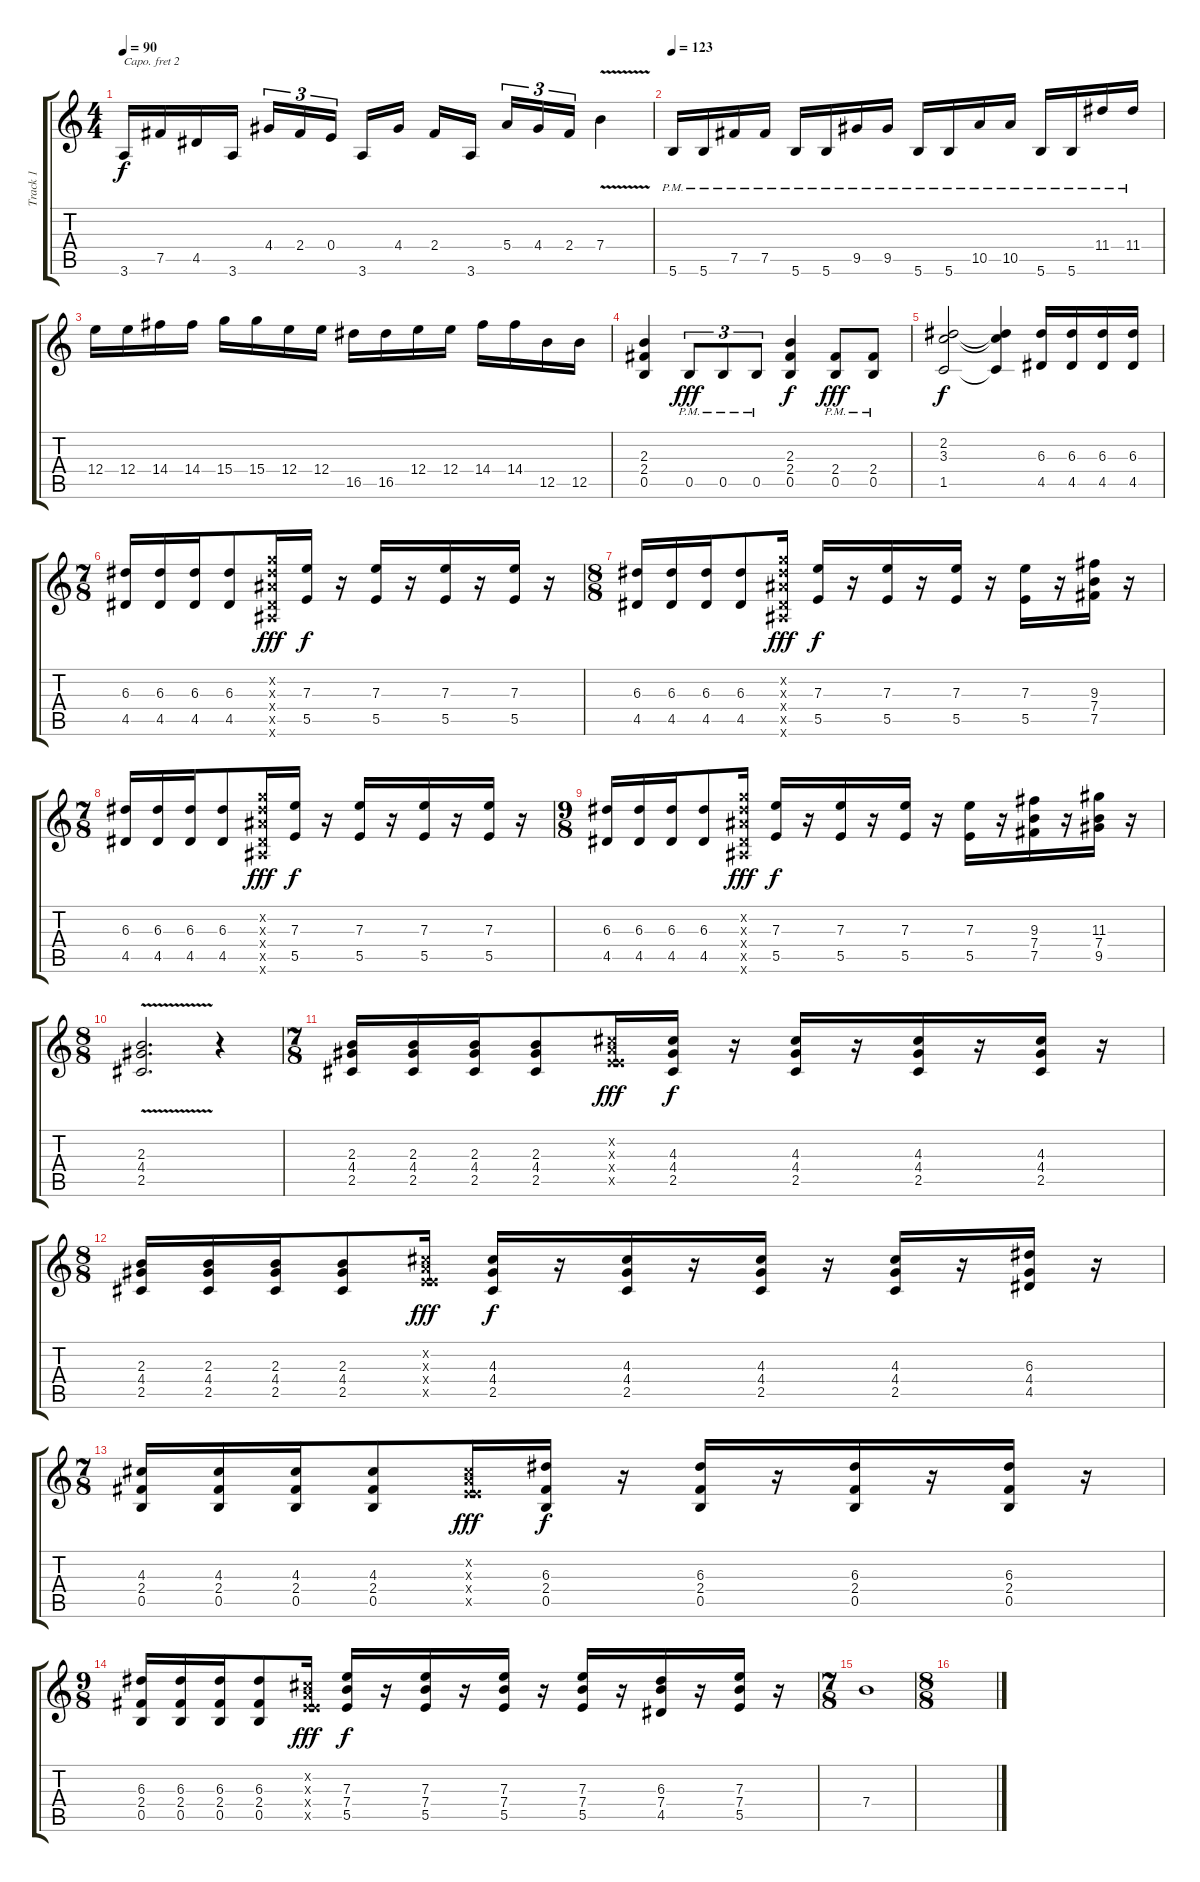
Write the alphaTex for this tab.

\track ("Track 1" "Track 1") {instrument electricguitarclean}
\staff {score tabs}
\capo 2
\tuning (E4 B3 G3 D3 A2 E2) {hide}
\ts (4 4)
\tempo 90
\clef g2
\ks c
3.6.16{dy f volume 9 instrument overdrivenguitar} 7.5.16 4.5.16 3.6.16 4.4.16{tu (3 2)} 2.4.16{tu (3 2)} 0.4.16{tu (3 2) beam splitsecondary} 3.6.16 4.4.16 2.4.16 3.6.16{beam splitsecondary} 5.4.16{tu (3 2)} 4.4.16{tu (3 2)} 2.4.16{tu (3 2)} 7.4{v}.4 |
\tempo 123
5.6{pm}.16 5.6{pm}.16 7.5{pm}.16 7.5{pm}.16 5.6{pm}.16 5.6{pm}.16 9.5{pm}.16 9.5{pm}.16 5.6{pm}.16 5.6{pm}.16 10.5{pm}.16 10.5{pm}.16 5.6{pm}.16 5.6{pm}.16 11.4{pm}.16 11.4{pm}.16 |
12.4.16 12.4.16 14.4.16 14.4.16 15.4.16 15.4.16 12.4.16 12.4.16 16.5.16 16.5.16 12.4.16 12.4.16 14.4.16 14.4.16 12.5.16 12.5.16 |
(2.3 2.4 0.5).4 0.5{pm}.8{tu (3 2) dy fff} 0.5{pm}.8{tu (3 2)} 0.5{pm}.8{tu (3 2)} (2.3 2.4 0.5).4{dy f} (2.4{pm} 0.5{pm}).8{dy fff} (2.4{pm} 0.5{pm}).8 |
(2.2 3.3 1.5).2{dy f} (2.2{t} 3.3{t} 1.5{t}).4 (6.3 4.5).16 (6.3 4.5).16 (6.3 4.5).16 (6.3 4.5).16 |
\ts (7 8)
(6.3 4.5).16 (6.3 4.5).16 (6.3 4.5).16 (6.3 4.5).8 (6.2{x} 6.3{x} 6.4{x} 4.5{x} 4.6{x}).16{dy fff} (7.3 5.5).16{dy f} r.16 (7.3 5.5).16 r.16 (7.3 5.5).16 r.16 (7.3 5.5).16 r.16 |
\ts (8 8)
(6.3 4.5).16 (6.3 4.5).16 (6.3 4.5).16 (6.3 4.5).8 (6.2{x} 6.3{x} 6.4{x} 4.5{x} 4.6{x}).16{dy fff} (7.3 5.5).16{dy f} r.16 (7.3 5.5).16 r.16 (7.3 5.5).16 r.16 (7.3 5.5).16 r.16 (9.3 7.4 7.5).16 r.16 |
\ts (7 8)
(6.3 4.5).16 (6.3 4.5).16 (6.3 4.5).16 (6.3 4.5).8 (6.2{x} 6.3{x} 6.4{x} 4.5{x} 4.6{x}).16{dy fff} (7.3 5.5).16{dy f} r.16 (7.3 5.5).16 r.16 (7.3 5.5).16 r.16 (7.3 5.5).16 r.16 |
\ts (9 8)
(6.3 4.5).16 (6.3 4.5).16 (6.3 4.5).16 (6.3 4.5).8 (6.2{x} 6.3{x} 6.4{x} 4.5{x} 4.6{x}).16{dy fff} (7.3 5.5).16{dy f} r.16 (7.3 5.5).16 r.16 (7.3 5.5).16 r.16 (7.3 5.5).16 r.16 (9.3 7.4 7.5).16 r.16 (11.3 7.4 9.5).16 r.16 |
\ts (8 8)
(2.3{v} 4.4{v} 2.5{v}).2{d} r.4 |
\ts (7 8)
(2.3 4.4 2.5).16 (2.3 4.4 2.5).16 (2.3 4.4 2.5).16 (2.3 4.4 2.5).8 (0.2{x} 0.3{x} 0.4{x} 5.5{x}).16{dy fff} (4.3 4.4 2.5).16{dy f} r.16 (4.3 4.4 2.5).16 r.16 (4.3 4.4 2.5).16 r.16 (4.3 4.4 2.5).16 r.16 |
\ts (8 8)
(2.3 4.4 2.5).16 (2.3 4.4 2.5).16 (2.3 4.4 2.5).16 (2.3 4.4 2.5).8 (0.2{x} 0.3{x} 0.4{x} 5.5{x}).16{dy fff} (4.3 4.4 2.5).16{dy f} r.16 (4.3 4.4 2.5).16 r.16 (4.3 4.4 2.5).16 r.16 (4.3 4.4 2.5).16 r.16 (6.3 4.4 4.5).16 r.16 |
\ts (7 8)
(4.3 2.4 0.5).16 (4.3 2.4 0.5).16 (4.3 2.4 0.5).16 (4.3 2.4 0.5).8 (0.2{x} 0.3{x} 0.4{x} 5.5{x}).16{dy fff} (6.3 2.4 0.5).16{dy f} r.16 (6.3 2.4 0.5).16 r.16 (6.3 2.4 0.5).16 r.16 (6.3 2.4 0.5).16 r.16 |
\ts (9 8)
(6.3 2.4 0.5).16 (6.3 2.4 0.5).16 (6.3 2.4 0.5).16 (6.3 2.4 0.5).8 (0.2{x} 0.3{x} 0.4{x} 5.5{x}).16{dy fff} (7.3 7.4 5.5).16{dy f} r.16 (7.3 7.4 5.5).16 r.16 (7.3 7.4 5.5).16 r.16 (7.3 7.4 5.5).16 r.16 (6.3 7.4 4.5).16 r.16 (7.3 7.4 5.5).16 r.16 |
\ts (7 8)
7.4.1 |
\ts (8 8)
